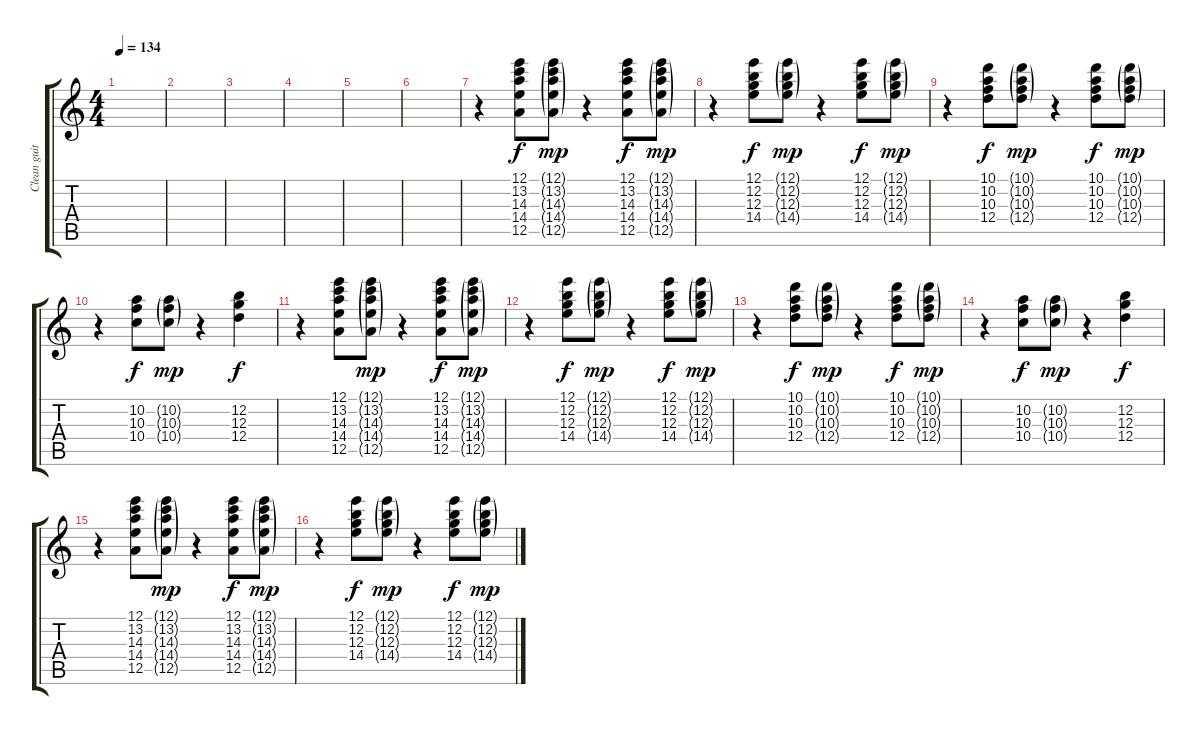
\track ("Clean guitar" "Clean guit") {instrument electricguitarclean}
\staff {score tabs}
\tuning (E4 B3 G3 D3 A2 E2) {hide}
\ts (4 4)
\tempo 134
\clef g2
\ks c
|
|
|
|
|
|
r.4 (12.1 13.2 14.3 14.4 12.5).8 (12.1{g} 13.2{g} 14.3{g} 14.4{g} 12.5{g}).8{dy mp} r.4 (12.1 13.2 14.3 14.4 12.5).8{dy f} (12.1{g} 13.2{g} 14.3{g} 14.4{g} 12.5{g}).8{dy mp} |
r.4 (12.1 12.2 12.3 14.4).8{dy f} (12.1{g} 12.2{g} 12.3{g} 14.4{g}).8{dy mp} r.4 (12.1 12.2 12.3 14.4).8{dy f} (12.1{g} 12.2{g} 12.3{g} 14.4{g}).8{dy mp} |
r.4 (10.1 10.2 10.3 12.4).8{dy f} (10.1{g} 10.2{g} 10.3{g} 12.4{g}).8{dy mp} r.4 (10.1 10.2 10.3 12.4).8{dy f} (10.1{g} 10.2{g} 10.3{g} 12.4{g}).8{dy mp} |
r.4 (10.2 10.3 10.4).8{dy f} (10.2{g} 10.3{g} 10.4{g}).8{dy mp} r.4 (12.2 12.3 12.4).4{dy f} |
r.4 (12.1 13.2 14.3 14.4 12.5).8 (12.1{g} 13.2{g} 14.3{g} 14.4{g} 12.5{g}).8{dy mp} r.4 (12.1 13.2 14.3 14.4 12.5).8{dy f} (12.1{g} 13.2{g} 14.3{g} 14.4{g} 12.5{g}).8{dy mp} |
r.4 (12.1 12.2 12.3 14.4).8{dy f} (12.1{g} 12.2{g} 12.3{g} 14.4{g}).8{dy mp} r.4 (12.1 12.2 12.3 14.4).8{dy f} (12.1{g} 12.2{g} 12.3{g} 14.4{g}).8{dy mp} |
r.4 (10.1 10.2 10.3 12.4).8{dy f} (10.1{g} 10.2{g} 10.3{g} 12.4{g}).8{dy mp} r.4 (10.1 10.2 10.3 12.4).8{dy f} (10.1{g} 10.2{g} 10.3{g} 12.4{g}).8{dy mp} |
r.4 (10.2 10.3 10.4).8{dy f} (10.2{g} 10.3{g} 10.4{g}).8{dy mp} r.4 (12.2 12.3 12.4).4{dy f} |
r.4 (12.1 13.2 14.3 14.4 12.5).8 (12.1{g} 13.2{g} 14.3{g} 14.4{g} 12.5{g}).8{dy mp} r.4 (12.1 13.2 14.3 14.4 12.5).8{dy f} (12.1{g} 13.2{g} 14.3{g} 14.4{g} 12.5{g}).8{dy mp} |
r.4 (12.1 12.2 12.3 14.4).8{dy f} (12.1{g} 12.2{g} 12.3{g} 14.4{g}).8{dy mp} r.4 (12.1 12.2 12.3 14.4).8{dy f} (12.1{g} 12.2{g} 12.3{g} 14.4{g}).8{dy mp}
